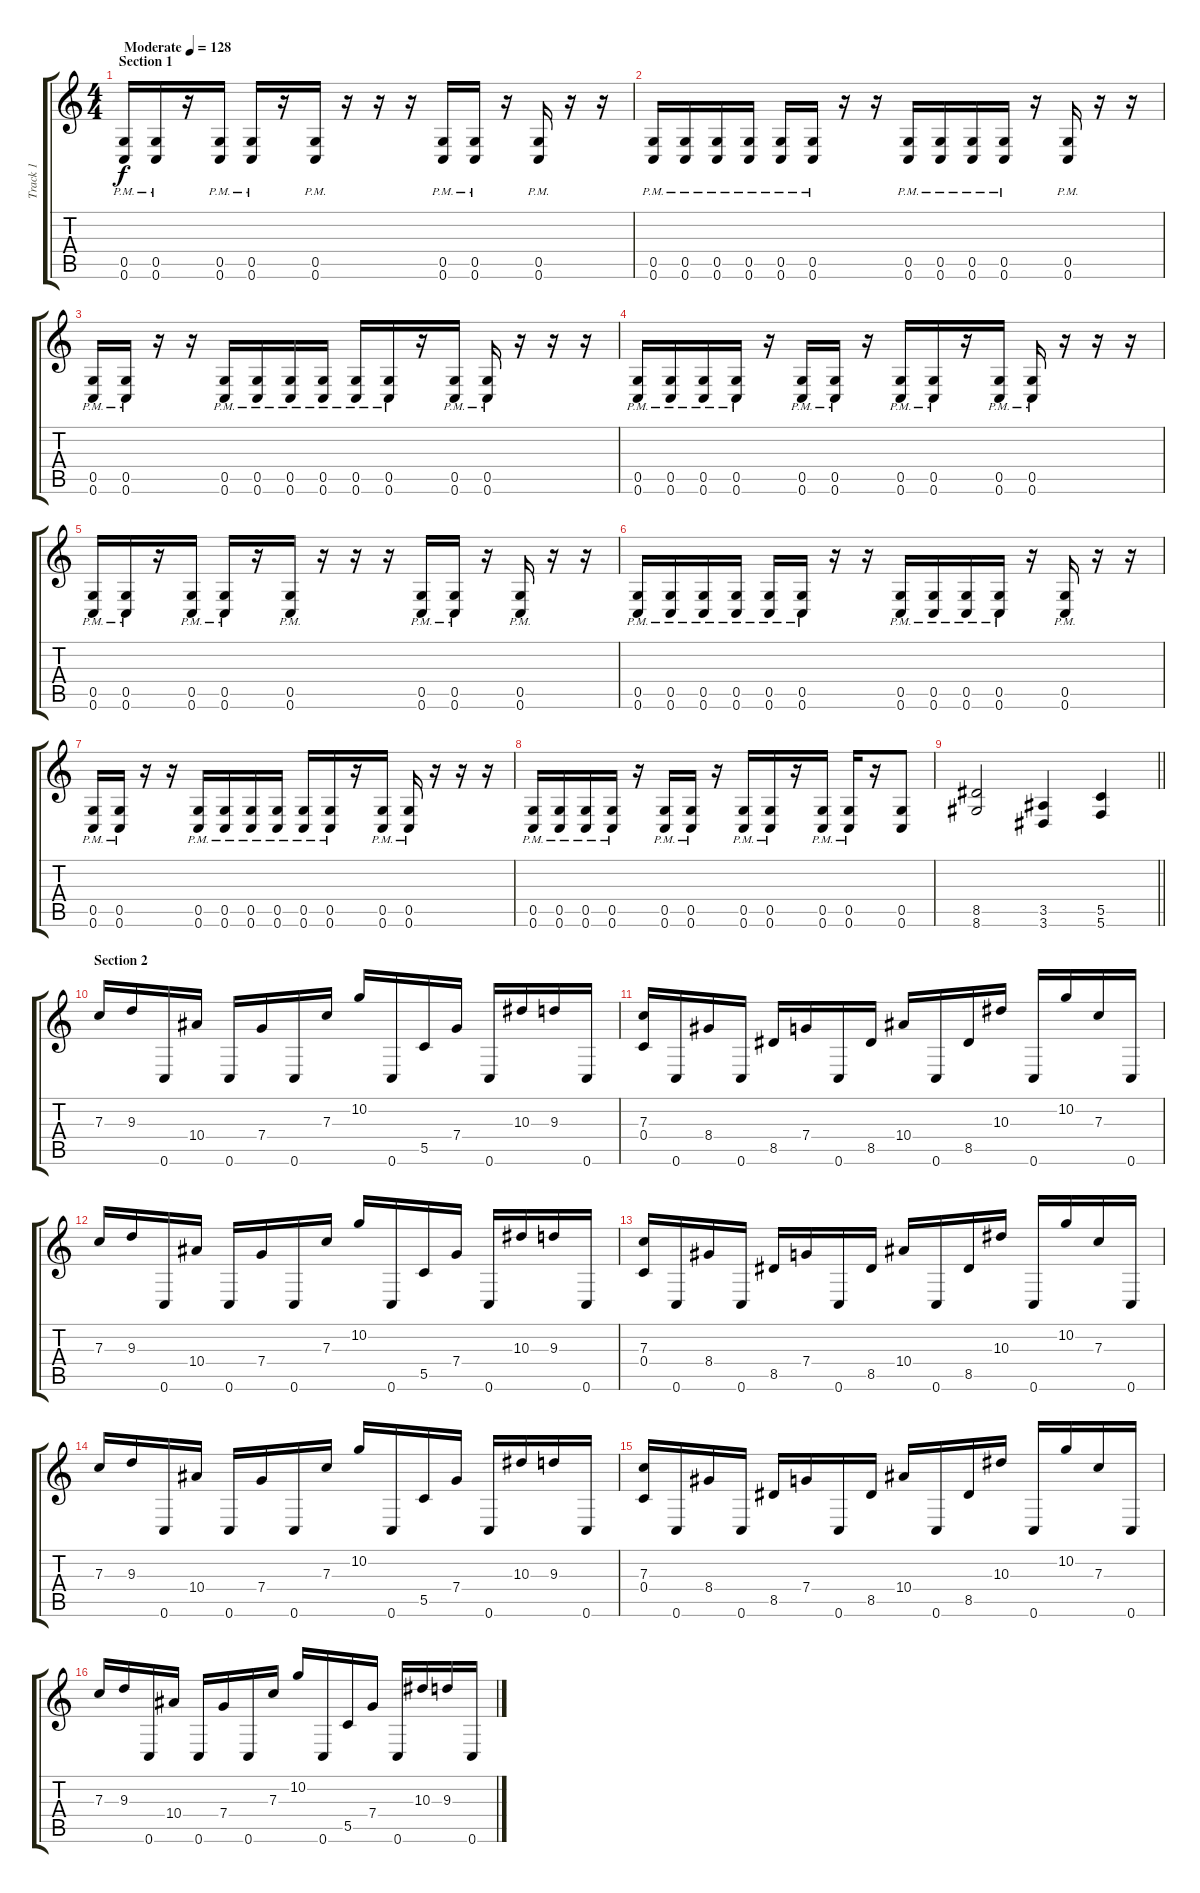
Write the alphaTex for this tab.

\track ("Track 1" "Track 1") {instrument distortionguitar}
\staff {score tabs}
\tuning (D4 A3 F3 C3 G2 C2) {hide}
\ts (4 4)
\section ("" "Section 1")
\tempo (128 "Moderate")
\clef g2
\ks c
(0.5{pm} 0.6{pm}).16{dy f instrument distortionguitar} (0.5{pm} 0.6{pm}).16 r.16 (0.5{pm} 0.6{pm}).16 (0.5{pm} 0.6{pm}).16 r.16 (0.5{pm} 0.6{pm}).16 r.16 r.16 r.16 (0.5{pm} 0.6{pm}).16 (0.5{pm} 0.6{pm}).16 r.16 (0.5{pm} 0.6{pm}).16 r.16 r.16 |
(0.5{pm} 0.6{pm}).16 (0.5{pm} 0.6{pm}).16 (0.5{pm} 0.6{pm}).16 (0.5{pm} 0.6{pm}).16 (0.5{pm} 0.6{pm}).16 (0.5{pm} 0.6{pm}).16 r.16 r.16 (0.5{pm} 0.6{pm}).16 (0.5{pm} 0.6{pm}).16 (0.5{pm} 0.6{pm}).16 (0.5{pm} 0.6{pm}).16 r.16 (0.5{pm} 0.6{pm}).16 r.16 r.16 |
(0.5{pm} 0.6{pm}).16 (0.5{pm} 0.6{pm}).16 r.16 r.16 (0.5{pm} 0.6{pm}).16 (0.5{pm} 0.6{pm}).16 (0.5{pm} 0.6{pm}).16 (0.5{pm} 0.6{pm}).16 (0.5{pm} 0.6{pm}).16 (0.5{pm} 0.6{pm}).16 r.16 (0.5{pm} 0.6{pm}).16 (0.5{pm} 0.6{pm}).16 r.16 r.16 r.16 |
(0.5{pm} 0.6{pm}).16 (0.5{pm} 0.6{pm}).16 (0.5{pm} 0.6{pm}).16 (0.5{pm} 0.6{pm}).16 r.16 (0.5{pm} 0.6{pm}).16 (0.5{pm} 0.6{pm}).16 r.16 (0.5{pm} 0.6{pm}).16 (0.5{pm} 0.6{pm}).16 r.16 (0.5{pm} 0.6{pm}).16 (0.5{pm} 0.6{pm}).16 r.16 r.16 r.16 |
(0.5{pm} 0.6{pm}).16 (0.5{pm} 0.6{pm}).16 r.16 (0.5{pm} 0.6{pm}).16 (0.5{pm} 0.6{pm}).16 r.16 (0.5{pm} 0.6{pm}).16 r.16 r.16 r.16 (0.5{pm} 0.6{pm}).16 (0.5{pm} 0.6{pm}).16 r.16 (0.5{pm} 0.6{pm}).16 r.16 r.16 |
(0.5{pm} 0.6{pm}).16 (0.5{pm} 0.6{pm}).16 (0.5{pm} 0.6{pm}).16 (0.5{pm} 0.6{pm}).16 (0.5{pm} 0.6{pm}).16 (0.5{pm} 0.6{pm}).16 r.16 r.16 (0.5{pm} 0.6{pm}).16 (0.5{pm} 0.6{pm}).16 (0.5{pm} 0.6{pm}).16 (0.5{pm} 0.6{pm}).16 r.16 (0.5{pm} 0.6{pm}).16 r.16 r.16 |
(0.5{pm} 0.6{pm}).16 (0.5{pm} 0.6{pm}).16 r.16 r.16 (0.5{pm} 0.6{pm}).16 (0.5{pm} 0.6{pm}).16 (0.5{pm} 0.6{pm}).16 (0.5{pm} 0.6{pm}).16 (0.5{pm} 0.6{pm}).16 (0.5{pm} 0.6{pm}).16 r.16 (0.5{pm} 0.6{pm}).16 (0.5{pm} 0.6{pm}).16 r.16 r.16 r.16 |
(0.5{pm} 0.6{pm}).16 (0.5{pm} 0.6{pm}).16 (0.5{pm} 0.6{pm}).16 (0.5{pm} 0.6{pm}).16 r.16 (0.5{pm} 0.6{pm}).16 (0.5{pm} 0.6{pm}).16 r.16 (0.5{pm} 0.6{pm}).16 (0.5{pm} 0.6{pm}).16 r.16 (0.5{pm} 0.6{pm}).16 (0.5{pm} 0.6{pm}).16 r.16 (0.5 0.6).8 |
\barLineRight lightlight
(8.5 8.6).2 (3.5 3.6).4 (5.5 5.6).4 |
\section ("" "Section 2")
7.3.16 9.3.16 0.6.16 10.4.16 0.6.16 7.4.16 0.6.16 7.3.16 10.2.16 0.6.16 5.5.16 7.4.16 0.6.16 10.3.16 9.3.16 0.6.16 |
(7.3 0.4).16 0.6.16 8.4.16 0.6.16 8.5.16 7.4.16 0.6.16 8.5.16 10.4.16 0.6.16 8.5.16 10.3.16 0.6.16 10.2.16 7.3.16 0.6.16 |
7.3.16 9.3.16 0.6.16 10.4.16 0.6.16 7.4.16 0.6.16 7.3.16 10.2.16 0.6.16 5.5.16 7.4.16 0.6.16 10.3.16 9.3.16 0.6.16 |
(7.3 0.4).16 0.6.16 8.4.16 0.6.16 8.5.16 7.4.16 0.6.16 8.5.16 10.4.16 0.6.16 8.5.16 10.3.16 0.6.16 10.2.16 7.3.16 0.6.16 |
7.3.16{volume 16} 9.3.16 0.6.16 10.4.16 0.6.16 7.4.16 0.6.16 7.3.16 10.2.16 0.6.16 5.5.16 7.4.16 0.6.16 10.3.16 9.3.16 0.6.16 |
(7.3 0.4).16 0.6.16 8.4.16 0.6.16 8.5.16 7.4.16 0.6.16 8.5.16 10.4.16 0.6.16 8.5.16 10.3.16 0.6.16 10.2.16 7.3.16 0.6.16 |
7.3.16 9.3.16 0.6.16 10.4.16 0.6.16 7.4.16 0.6.16 7.3.16 10.2.16 0.6.16 5.5.16 7.4.16 0.6.16 10.3.16 9.3.16 0.6.16
